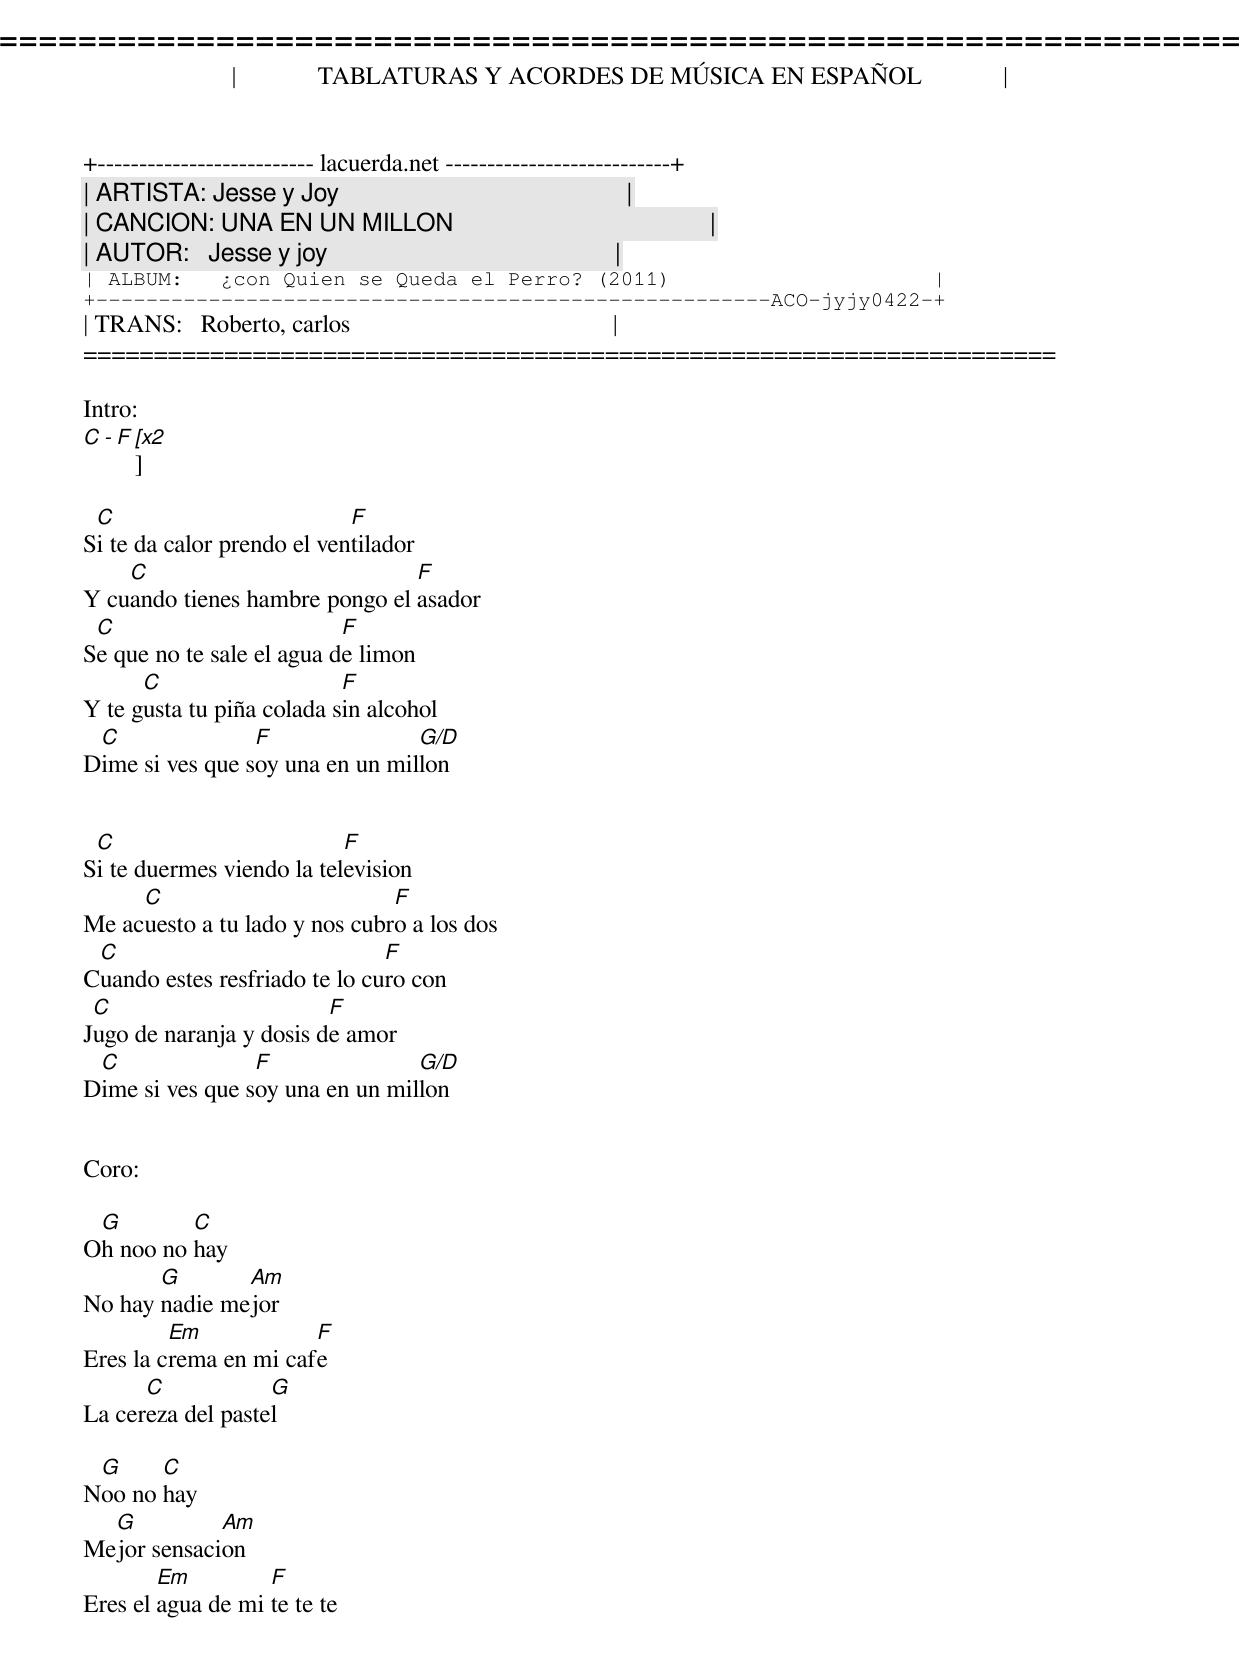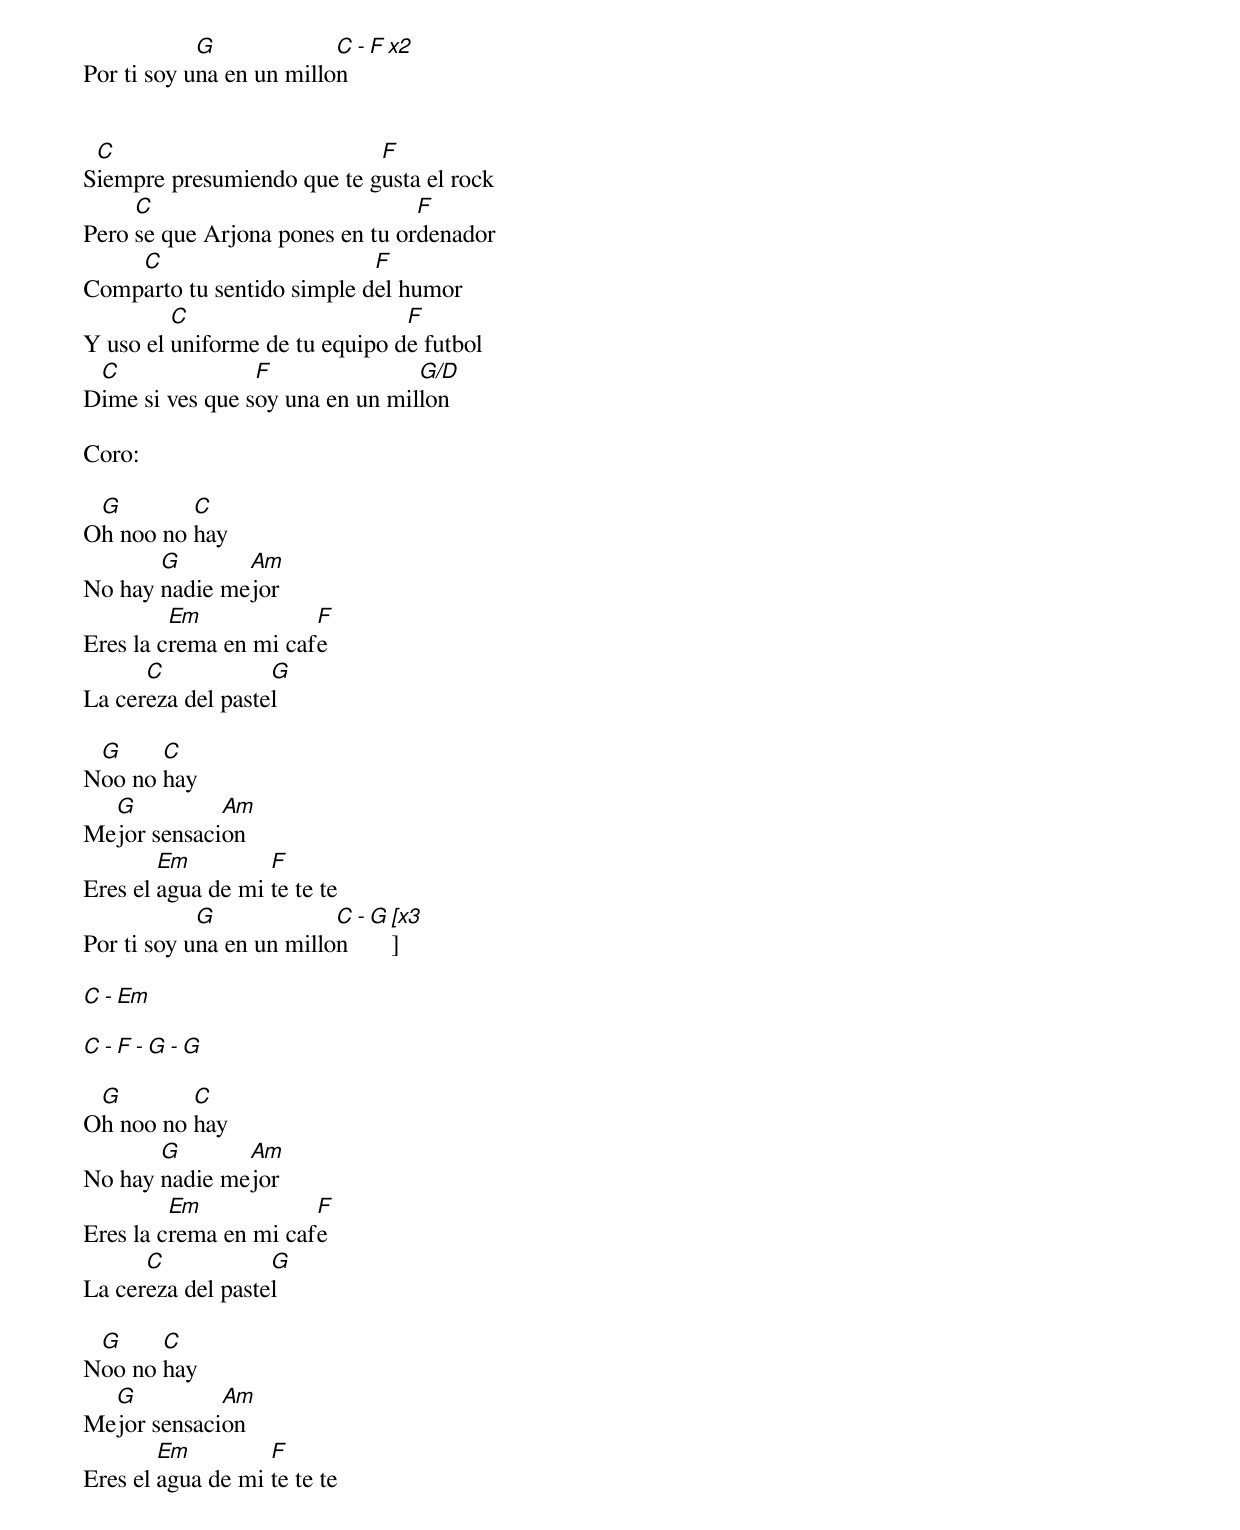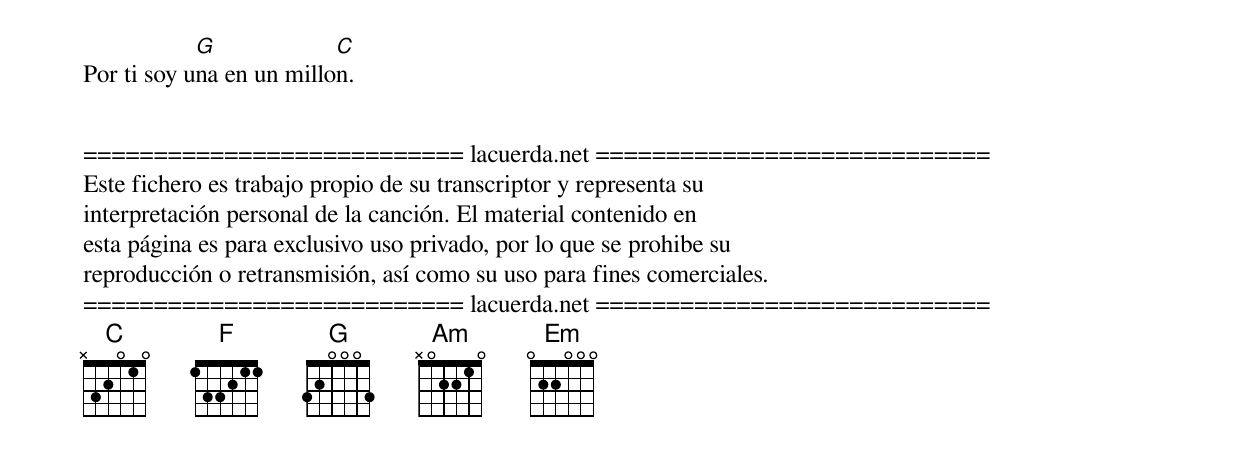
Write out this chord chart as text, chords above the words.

=====================================================================
|             TABLATURAS Y ACORDES DE MÚSICA EN ESPAÑOL             |
+-------------------------- lacuerda.net ---------------------------+
| ARTISTA: Jesse y Joy                                              |
| CANCION: UNA EN UN MILLON                                         |
| AUTOR:   Jesse y joy                                              |
| ALBUM:   ¿con Quien se Queda el Perro? (2011)                     |
+------------------------------------------------------ACO-jyjy0422-+
| TRANS:   Roberto, carlos                                          |
=====================================================================

Intro:
C - F  [x2]

 C                          F
Si te da calor prendo el ventilador
    C                           F
Y cuando tienes hambre pongo el asador
 C                         F
Se que no te sale el agua de limon
      C                    F
Y te gusta tu piña colada sin alcohol
 C               F               G/D
Dime si ves que soy una en un millon


 C                         F
Si te duermes viendo la television
     C                         F
Me acuesto a tu lado y nos cubro a los dos
 C                             F
Cuando estes resfriado te lo curo con
 C                       F
Jugo de naranja y dosis de amor
 C               F               G/D
Dime si ves que soy una en un millon


Coro:

 G        C
Oh noo no hay
       G       Am
No hay nadie mejor
         Em            F
Eres la crema en mi cafe
      C            G
La cereza del pastel

 G     C
Noo no hay
  G          Am
Mejor sensacion
        Em         F
Eres el agua de mi te te te
            G             C - F  x2
Por ti soy una en un millon


 C                          F
Siempre presumiendo que te gusta el rock
     C                           F
Pero se que Arjona pones en tu ordenador
    C                       F
Comparto tu sentido simple del humor
         C                      F
Y uso el uniforme de tu equipo de futbol
 C               F               G/D
Dime si ves que soy una en un millon

Coro:

 G        C
Oh noo no hay
       G       Am
No hay nadie mejor
         Em            F
Eres la crema en mi cafe
      C            G
La cereza del pastel

 G     C
Noo no hay
  G          Am
Mejor sensacion
        Em         F
Eres el agua de mi te te te
            G             C - G [x3]
Por ti soy una en un millon

       C - Em

       C - F - G - G

 G        C
Oh noo no hay
       G       Am
No hay nadie mejor
         Em            F
Eres la crema en mi cafe
      C            G
La cereza del pastel

 G     C
Noo no hay
  G          Am
Mejor sensacion
        Em         F
Eres el agua de mi te te te
            G             C
Por ti soy una en un millon.


=========================== lacuerda.net ============================
Este fichero es trabajo propio de su transcriptor y representa su
interpretación personal de la canción. El material contenido en
esta página es para exclusivo uso privado, por lo que se prohibe su
reproducción o retransmisión, así como su uso para fines comerciales.
=========================== lacuerda.net ============================
